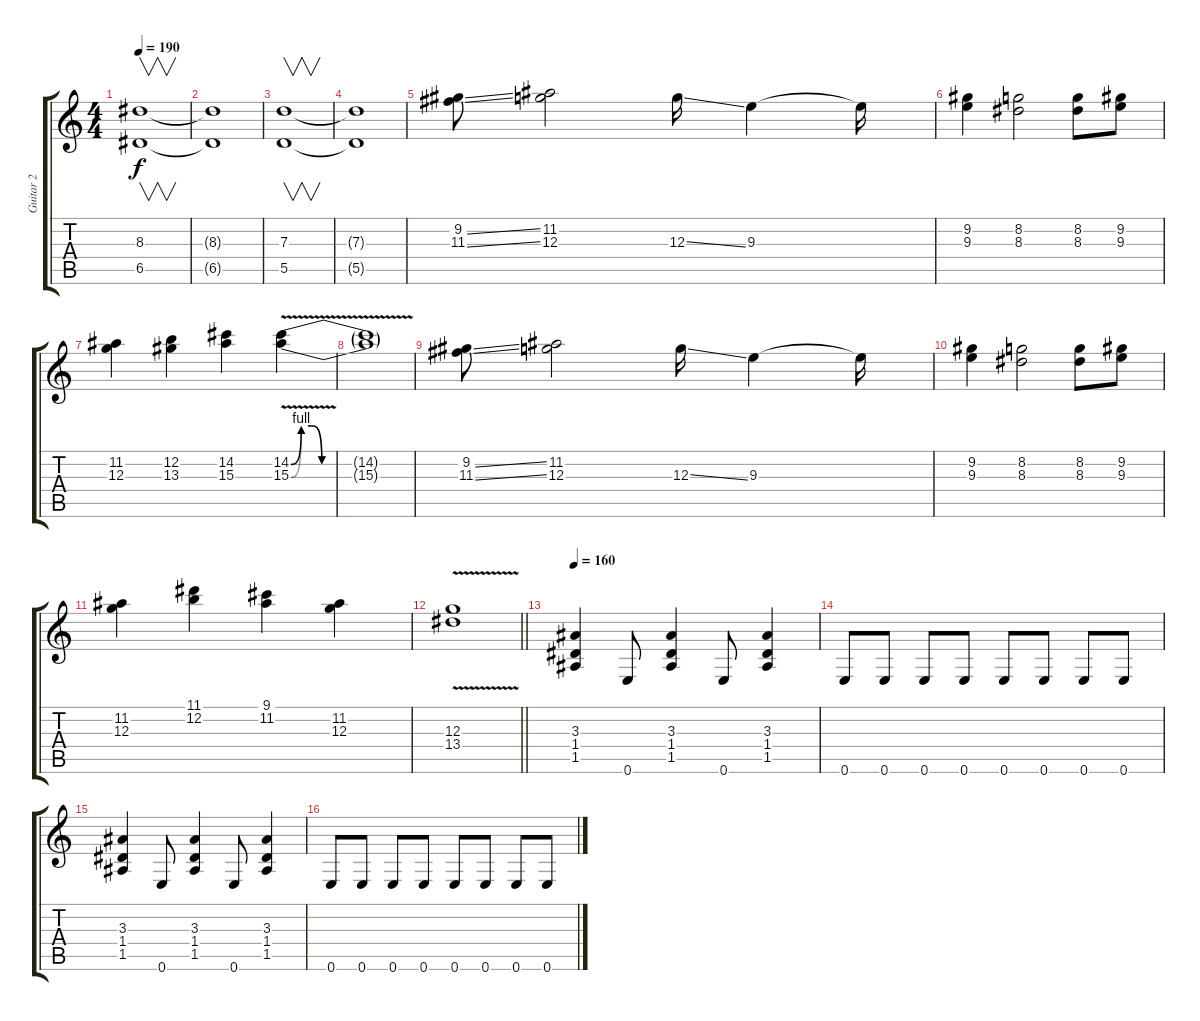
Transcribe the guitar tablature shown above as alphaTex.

\track ("Guitar 2" "Guitar 2") {instrument overdrivenguitar}
\staff {score tabs}
\tuning (E4 B3 G3 D3 A2 E2) {hide}
\ts (4 4)
\tempo 190
\clef g2
\ks c
(8.3 6.5).1{v dy f} |
(8.3{t} 6.5{t}).1 |
(7.3 5.5).1{v} |
(7.3{t} 5.5{t}).1 |
(9.2{ss} 11.3{ss}).8 (11.2 12.3).2 12.3{ss}.16 9.3.4 9.3{t}.16 |
(9.2 9.3).4 (8.2 8.3).2 (8.2 8.3).8 (9.2 9.3).8 |
(11.2 12.3).4 (12.2 13.3).4 (14.2 15.3).4 (14.2{be (custom 0 0 5 4 10 4 15 0 60 0) v} 15.3{be (custom 0 0 5 4 10 4 15 0 60 0) v}).4 |
(14.2{t} 15.3{t}).1 |
(9.2{ss} 11.3{ss}).8 (11.2 12.3).2 12.3{ss}.16 9.3.4 9.3{t}.16 |
(9.2 9.3).4 (8.2 8.3).2 (8.2 8.3).8 (9.2 9.3).8 |
(11.2 12.3).4 (11.1 12.2).4 (9.1 11.2).4 (11.2 12.3).4 |
\barLineRight lightlight
(12.3{v} 13.4{v}).1 |
\tempo 160
(3.3 1.4 1.5).4 0.6.8 (3.3 1.4 1.5).4 0.6.8 (3.3 1.4 1.5).4 |
0.6.8 0.6.8 0.6.8 0.6.8 0.6.8 0.6.8 0.6.8 0.6.8 |
(3.3 1.4 1.5).4 0.6.8 (3.3 1.4 1.5).4 0.6.8 (3.3 1.4 1.5).4 |
0.6.8 0.6.8 0.6.8 0.6.8 0.6.8 0.6.8 0.6.8 0.6.8
